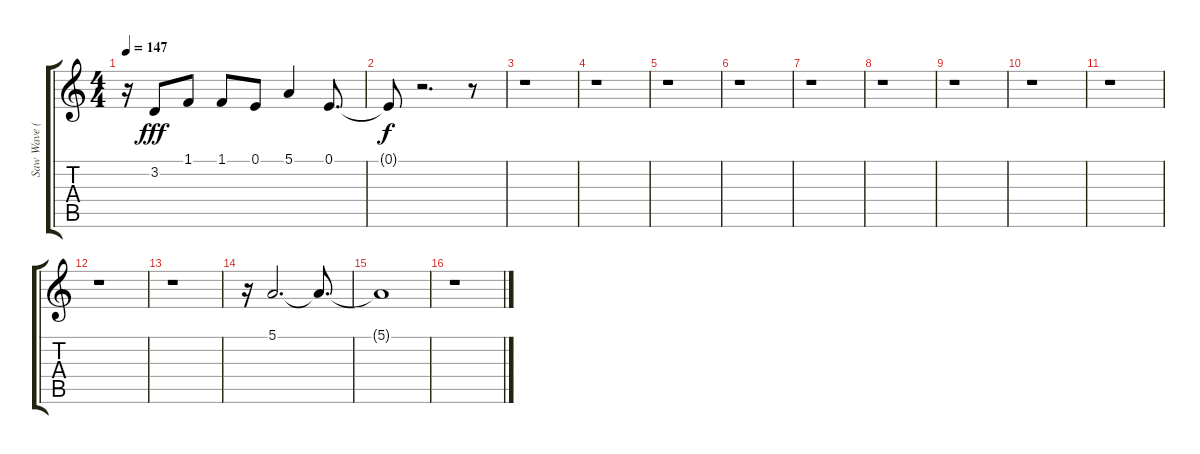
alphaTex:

\track ("Saw Wave (echo)" "Saw Wave (") {instrument lead2sawtooth}
\staff {score tabs}
\tuning (E4 B3 G3 D3 A2 E2) {hide}
\ts (4 4)
\tempo 147
\clef g2
\ks c
r.16{dy fff} 3.2.8 1.1.8 1.1.8 0.1.8 5.1.4 0.1.8{d} |
0.1{t}.8{dy f} r.2{d} r.8 |
r.1 |
r.1 |
r.1 |
r.1 |
r.1 |
r.1 |
r.1 |
r.1 |
r.1 |
r.1 |
r.1 |
r.16 5.1.2{d} 5.1{t}.8{d} |
5.1{t}.1 |
r.1
